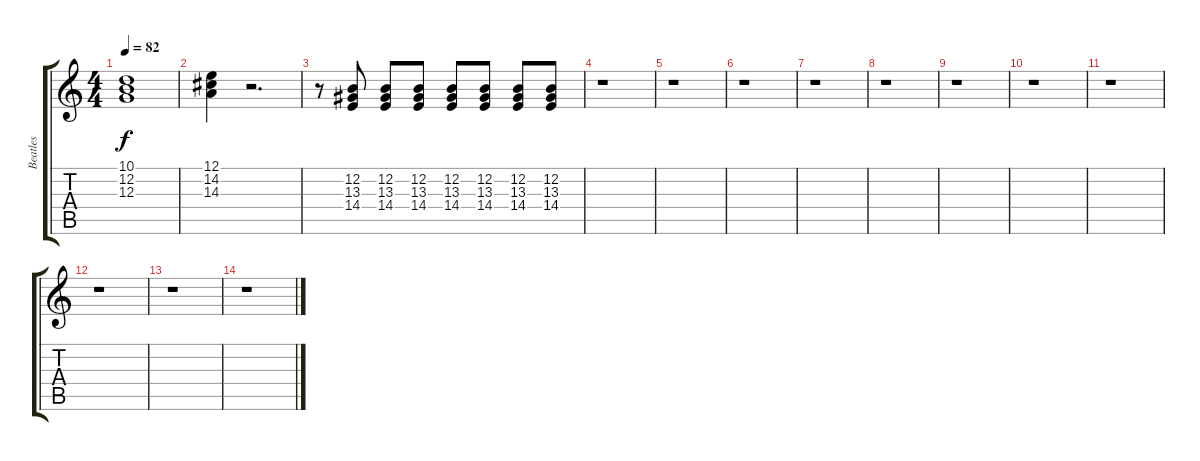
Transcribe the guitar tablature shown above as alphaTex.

\track ("Beatles" "Beatles") {instrument choiraahs}
\staff {score tabs}
\tuning (E4 B3 G3 D3 A2 E2) {hide}
\ts (4 4)
\tempo 82
\clef g2
\ks c
(10.1 12.2 12.3).1{dy f} |
(12.1 14.2 14.3).4 r.2{d} |
r.8 (12.2 13.3 14.4).8 (12.2 13.3 14.4).8 (12.2 13.3 14.4).8 (12.2 13.3 14.4).8 (12.2 13.3 14.4).8 (12.2 13.3 14.4).8 (12.2 13.3 14.4).8 |
r.1 |
r.1 |
r.1 |
r.1 |
r.1 |
r.1 |
r.1 |
r.1 |
r.1 |
r.1 |
r.1
